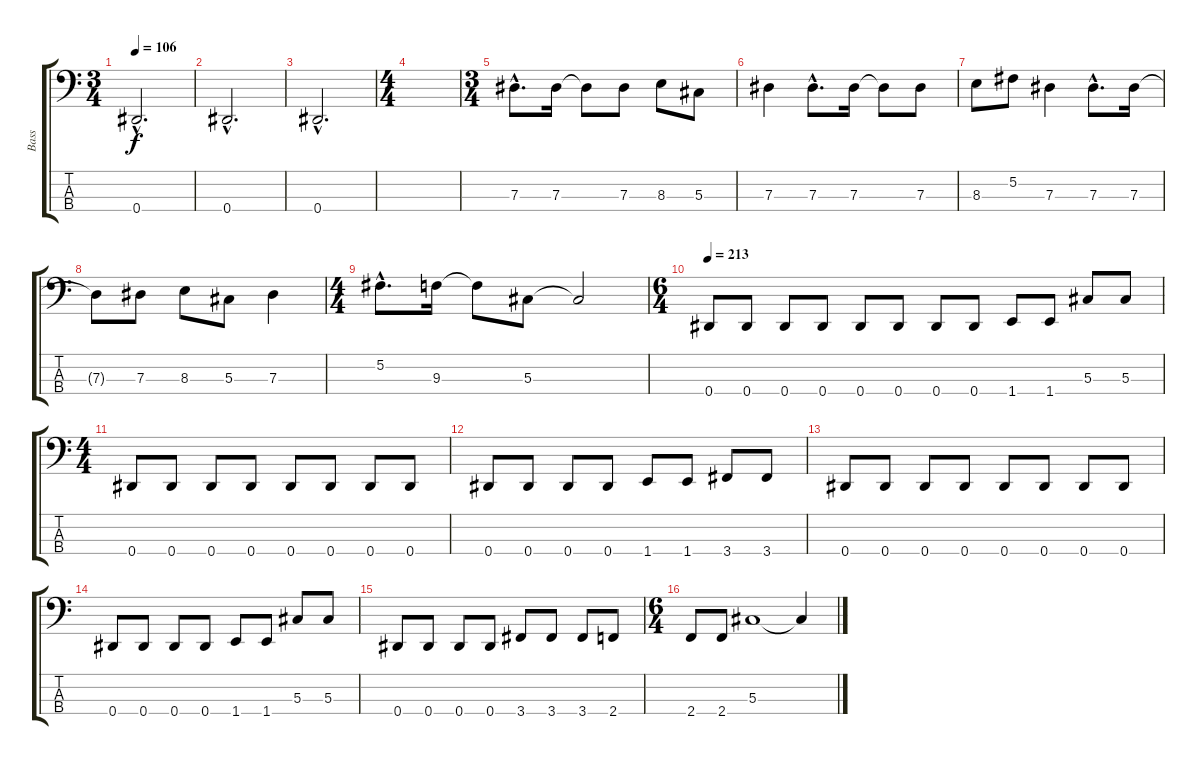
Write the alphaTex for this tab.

\track ("Bass" "Bass") {instrument electricbasspick}
\staff {score tabs}
\tuning (Gb2 Db2 Ab1 Eb1) {hide}
\ts (3 4)
\tempo 106
\clef f4
\ks c
0.4{hac}.2{d dy f} |
0.4{hac}.2{d} |
0.4{hac}.2{d} |
\ts (4 4)
|
\ts (3 4)
7.3{hac}.8{d} 7.3.16 7.3{t}.8 7.3.8 8.3.8 5.3.8 |
7.3.4 7.3{hac}.8{d} 7.3.16 7.3{t}.8 7.3.8 |
8.3.8 5.2.8 7.3.4 7.3{hac}.8{d} 7.3.16 |
7.3{t}.8 7.3.8 8.3.8 5.3.8 7.3.4 |
\ts (4 4)
5.2{hac}.8{d} 9.3.16 9.3{t}.8 5.3.8 5.3{t}.2 |
\ts (6 4)
\tempo 213
0.4.8 0.4.8 0.4.8 0.4.8 0.4.8 0.4.8 0.4.8 0.4.8 1.4.8 1.4.8 5.3.8 5.3.8 |
\ts (4 4)
0.4.8 0.4.8 0.4.8 0.4.8 0.4.8 0.4.8 0.4.8 0.4.8 |
0.4.8 0.4.8 0.4.8 0.4.8 1.4.8 1.4.8 3.4.8 3.4.8 |
0.4.8 0.4.8 0.4.8 0.4.8 0.4.8 0.4.8 0.4.8 0.4.8 |
0.4.8 0.4.8 0.4.8 0.4.8 1.4.8 1.4.8 5.3.8 5.3.8 |
0.4.8 0.4.8 0.4.8 0.4.8 3.4.8 3.4.8 3.4.8 2.4.8 |
\ts (6 4)
2.4.8 2.4.8 5.3.1 5.3{t}.4
